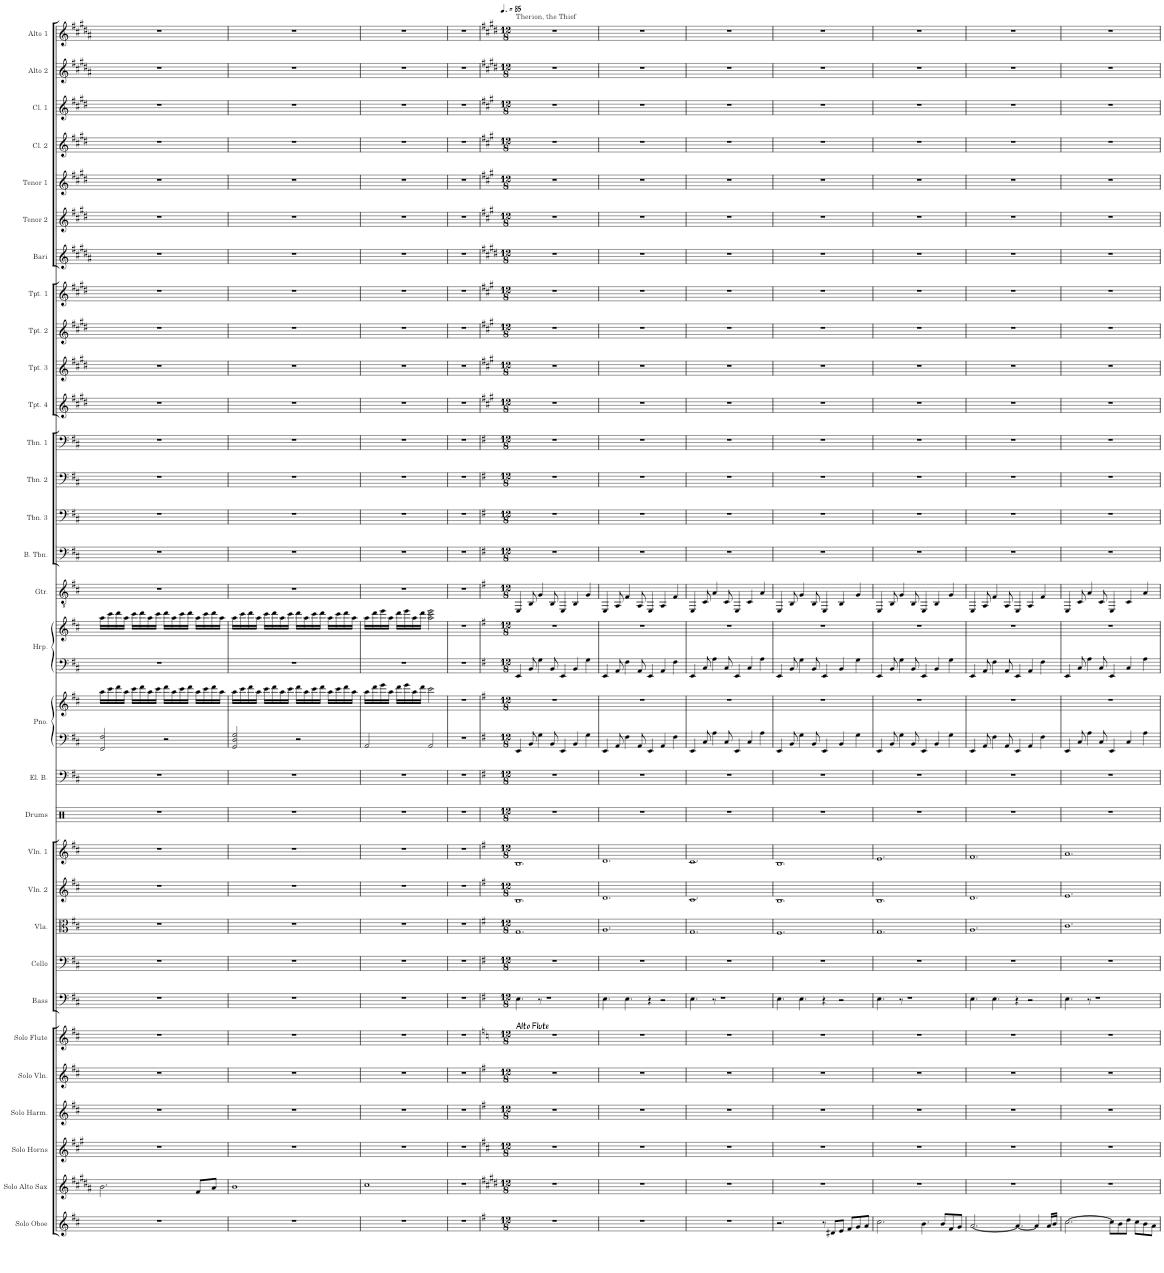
**kern	**kern	**kern	**kern	**kern	**kern	**kern	**kern	**kern	**kern	**kern	**kern	**kern	**kern	**kern	**kern	**kern	**kern	**kern	**kern	**kern	**kern	**kern	**kern	**kern	**kern	**kern	**kern	**kern	**kern	**kern	**kern	**kern
*part31	*part30	*part29	*part28	*part27	*part26	*part25	*part24	*part23	*part22	*part21	*part20	*part19	*part18	*part18	*part17	*part17	*part16	*part15	*part14	*part13	*part12	*part11	*part10	*part9	*part8	*part7	*part6	*part5	*part4	*part3	*part2	*part1
*staff33	*staff32	*staff31	*staff30	*staff29	*staff28	*staff27	*staff26	*staff25	*staff24	*staff23	*staff22	*staff21	*staff20	*staff19	*staff18	*staff17	*staff16	*staff15	*staff14	*staff13	*staff12	*staff11	*staff10	*staff9	*staff8	*staff7	*staff6	*staff5	*staff4	*staff3	*staff2	*staff1
*I"Solo Oboe (Therion)	*I"Solo Alto Saxophone (Alfyn)	*I"Solo F Horns (3) (Olberic)	*I"Solo Harmonica (Tressa)	*I"Solo Violin (Cyrus, Primrose)	*I"Solo Flute (Ophilia), Alto Flute (Therion)	*I"Bass	*I"Cello	*I"Viola	*I"Violin 2	*I"Violin 1	*I"Drums	*I"Electric Bass	*I"Piano (H'aanit)	*	*I"Harp (acc, Primrose)	*	*I"Guitar	*I"Bass Trombone	*I"Trombone 3	*I"Trombone 2	*I"Trombone 1	*I"Trumpet 4	*I"Trumpet 3	*I"Trumpet 2	*I"Trumpet 1	*I"Bari Sax	*I"Tenor Sax 2	*I"Tenor Sax 1	*I"Clarinet 2	*I"Clarinet 1	*I"Alto Sax 2	*I"Alto Sax 1
*I'Solo Oboe	*I'Solo Alto Sax	*I'Solo Horns	*I'Solo Harm.	*I'Solo Vln.	*I'Solo Flute	*I'Bass	*I'Cello	*I'Vla.	*I'Vln. 2	*I'Vln. 1	*I'Drums	*I'El. B.	*I'Pno.	*	*I'Hrp.	*	*I'Gtr.	*I'B. Tbn.	*I'Tbn. 3	*I'Tbn. 2	*I'Tbn. 1	*I'Tpt. 4	*I'Tpt. 3	*I'Tpt. 2	*I'Tpt. 1	*I'Bari	*I'Tenor 2	*I'Tenor 1	*I'Cl. 2	*I'Cl. 1	*I'Alto 2	*I'Alto 1
!!LO:PB:g=z
*clefG2	*clefG2	*clefG2	*clefG2	*clefG2	*clefG2	*clefF4	*clefF4	*clefC3	*clefG2	*clefG2	*clefX	*clefF4	*clefF4	*clefG2	*clefF4	*clefG2	*clefGv2	*clefF4	*clefF4	*clefF4	*clefF4	*clefG2	*clefG2	*clefG2	*clefG2	*clefG2	*clefG2	*clefG2	*clefG2	*clefG2	*clefG2	*clefG2
*	*Trd5c9	*Trd4c7	*	*	*	*Trd7c12	*	*	*	*	*	*Trd7c12	*	*	*	*	*	*	*	*	*	*Trd1c2	*Trd1c2	*Trd1c2	*Trd1c2	*Trd12c21	*Trd8c14	*Trd8c14	*Trd1c2	*Trd1c2	*Trd5c9	*Trd5c9
*k[f#c#]	*k[f#c#g#d#a#]	*k[f#c#g#]	*k[f#c#]	*k[f#c#]	*k[f#c#]	*k[f#c#]	*k[f#c#]	*k[f#c#]	*k[f#c#]	*k[f#c#]	*k[]	*k[f#c#]	*k[f#c#]	*k[f#c#]	*k[f#c#]	*k[f#c#]	*k[f#c#]	*k[f#c#]	*k[f#c#]	*k[f#c#]	*k[f#c#]	*k[f#c#g#d#]	*k[f#c#g#d#]	*k[f#c#g#d#]	*k[f#c#g#d#]	*k[f#c#g#d#a#]	*k[f#c#g#d#]	*k[f#c#g#d#]	*k[f#c#g#d#]	*k[f#c#g#d#]	*k[f#c#g#d#a#]	*k[f#c#g#d#a#]
*M4/4	*M4/4	*M4/4	*M4/4	*M4/4	*M4/4	*M4/4	*M4/4	*M4/4	*M4/4	*M4/4	*M4/4	*M4/4	*M4/4	*M4/4	*M4/4	*M4/4	*M4/4	*M4/4	*M4/4	*M4/4	*M4/4	*M4/4	*M4/4	*M4/4	*M4/4	*M4/4	*M4/4	*M4/4	*M4/4	*M4/4	*M4/4	*M4/4
=281	=281	=281	=281	=281	=281	=281	=281	=281	=281	=281	=281	=281	=281	=281	=281	=281	=281	=281	=281	=281	=281	=281	=281	=281	=281	=281	=281	=281	=281	=281	=281	=281
1r	2.b\	1r	1r	1r	1r	1r	1r	1r	1r	1r	1r	1r	2FF#/ 2F#/	16aa\LL	1r	16aa\LL	1r	1r	1r	1r	1r	1r	1r	1r	1r	1r	1r	1r	1r	1r	1r	1r
.	.	.	.	.	.	.	.	.	.	.	.	.	.	16ccc#\	.	16ccc#\	.	.	.	.	.	.	.	.	.	.	.	.	.	.	.	.
.	.	.	.	.	.	.	.	.	.	.	.	.	.	16ddd\	.	16ddd\	.	.	.	.	.	.	.	.	.	.	.	.	.	.	.	.
.	.	.	.	.	.	.	.	.	.	.	.	.	.	16aa\JJ	.	16aa\JJ	.	.	.	.	.	.	.	.	.	.	.	.	.	.	.	.
.	.	.	.	.	.	.	.	.	.	.	.	.	.	16ccc#\LL	.	16ccc#\LL	.	.	.	.	.	.	.	.	.	.	.	.	.	.	.	.
.	.	.	.	.	.	.	.	.	.	.	.	.	.	16ddd\	.	16ddd\	.	.	.	.	.	.	.	.	.	.	.	.	.	.	.	.
.	.	.	.	.	.	.	.	.	.	.	.	.	.	16aa\	.	16aa\	.	.	.	.	.	.	.	.	.	.	.	.	.	.	.	.
.	.	.	.	.	.	.	.	.	.	.	.	.	.	16ccc#\JJ	.	16ccc#\JJ	.	.	.	.	.	.	.	.	.	.	.	.	.	.	.	.
.	.	.	.	.	.	.	.	.	.	.	.	.	2r	16ddd\LL	.	16ddd\LL	.	.	.	.	.	.	.	.	.	.	.	.	.	.	.	.
.	.	.	.	.	.	.	.	.	.	.	.	.	.	16aa\	.	16aa\	.	.	.	.	.	.	.	.	.	.	.	.	.	.	.	.
.	.	.	.	.	.	.	.	.	.	.	.	.	.	16ccc#\	.	16ccc#\	.	.	.	.	.	.	.	.	.	.	.	.	.	.	.	.
.	.	.	.	.	.	.	.	.	.	.	.	.	.	16ddd\JJ	.	16ddd\JJ	.	.	.	.	.	.	.	.	.	.	.	.	.	.	.	.
.	8f#/L	.	.	.	.	.	.	.	.	.	.	.	.	16aa\LL	.	16aa\LL	.	.	.	.	.	.	.	.	.	.	.	.	.	.	.	.
.	.	.	.	.	.	.	.	.	.	.	.	.	.	16ccc#\	.	16ccc#\	.	.	.	.	.	.	.	.	.	.	.	.	.	.	.	.
.	8a#/J	.	.	.	.	.	.	.	.	.	.	.	.	16ddd\	.	16ddd\	.	.	.	.	.	.	.	.	.	.	.	.	.	.	.	.
.	.	.	.	.	.	.	.	.	.	.	.	.	.	16aa\JJ	.	16aa\JJ	.	.	.	.	.	.	.	.	.	.	.	.	.	.	.	.
=282	=282	=282	=282	=282	=282	=282	=282	=282	=282	=282	=282	=282	=282	=282	=282	=282	=282	=282	=282	=282	=282	=282	=282	=282	=282	=282	=282	=282	=282	=282	=282	=282
1r	1b	1r	1r	1r	1r	1r	1r	1r	1r	1r	1r	1r	2GG/ 2D/ 2G/	16aa\LL	1r	16aa\LL	1r	1r	1r	1r	1r	1r	1r	1r	1r	1r	1r	1r	1r	1r	1r	1r
.	.	.	.	.	.	.	.	.	.	.	.	.	.	16ccc#\	.	16ccc#\	.	.	.	.	.	.	.	.	.	.	.	.	.	.	.	.
.	.	.	.	.	.	.	.	.	.	.	.	.	.	16ddd\	.	16ddd\	.	.	.	.	.	.	.	.	.	.	.	.	.	.	.	.
.	.	.	.	.	.	.	.	.	.	.	.	.	.	16aa\JJ	.	16aa\JJ	.	.	.	.	.	.	.	.	.	.	.	.	.	.	.	.
.	.	.	.	.	.	.	.	.	.	.	.	.	.	16ccc#\LL	.	16ccc#\LL	.	.	.	.	.	.	.	.	.	.	.	.	.	.	.	.
.	.	.	.	.	.	.	.	.	.	.	.	.	.	16ddd\	.	16ddd\	.	.	.	.	.	.	.	.	.	.	.	.	.	.	.	.
.	.	.	.	.	.	.	.	.	.	.	.	.	.	16aa\	.	16aa\	.	.	.	.	.	.	.	.	.	.	.	.	.	.	.	.
.	.	.	.	.	.	.	.	.	.	.	.	.	.	16ccc#\JJ	.	16ccc#\JJ	.	.	.	.	.	.	.	.	.	.	.	.	.	.	.	.
.	.	.	.	.	.	.	.	.	.	.	.	.	2r	16ddd\LL	.	16ddd\LL	.	.	.	.	.	.	.	.	.	.	.	.	.	.	.	.
.	.	.	.	.	.	.	.	.	.	.	.	.	.	16aa\	.	16aa\	.	.	.	.	.	.	.	.	.	.	.	.	.	.	.	.
.	.	.	.	.	.	.	.	.	.	.	.	.	.	16ccc#\	.	16ccc#\	.	.	.	.	.	.	.	.	.	.	.	.	.	.	.	.
.	.	.	.	.	.	.	.	.	.	.	.	.	.	16ddd\JJ	.	16ddd\JJ	.	.	.	.	.	.	.	.	.	.	.	.	.	.	.	.
.	.	.	.	.	.	.	.	.	.	.	.	.	.	16aa\LL	.	16aa\LL	.	.	.	.	.	.	.	.	.	.	.	.	.	.	.	.
.	.	.	.	.	.	.	.	.	.	.	.	.	.	16ccc#\	.	16ccc#\	.	.	.	.	.	.	.	.	.	.	.	.	.	.	.	.
.	.	.	.	.	.	.	.	.	.	.	.	.	.	16ddd\	.	16ddd\	.	.	.	.	.	.	.	.	.	.	.	.	.	.	.	.
.	.	.	.	.	.	.	.	.	.	.	.	.	.	16aa\JJ	.	16aa\JJ	.	.	.	.	.	.	.	.	.	.	.	.	.	.	.	.
=283	=283	=283	=283	=283	=283	=283	=283	=283	=283	=283	=283	=283	=283	=283	=283	=283	=283	=283	=283	=283	=283	=283	=283	=283	=283	=283	=283	=283	=283	=283	=283	=283
1r	1cc#	1r	1r	1r	1r	1r	1r	1r	1r	1r	1r	1r	2AA/	16aa\LL	1r	16aa\LL	1r	1r	1r	1r	1r	1r	1r	1r	1r	1r	1r	1r	1r	1r	1r	1r
.	.	.	.	.	.	.	.	.	.	.	.	.	.	16ddd\	.	16ddd\	.	.	.	.	.	.	.	.	.	.	.	.	.	.	.	.
.	.	.	.	.	.	.	.	.	.	.	.	.	.	16eee\	.	16eee\	.	.	.	.	.	.	.	.	.	.	.	.	.	.	.	.
.	.	.	.	.	.	.	.	.	.	.	.	.	.	16aa\JJ	.	16aa\JJ	.	.	.	.	.	.	.	.	.	.	.	.	.	.	.	.
.	.	.	.	.	.	.	.	.	.	.	.	.	.	16ddd\LL	.	16ddd\LL	.	.	.	.	.	.	.	.	.	.	.	.	.	.	.	.
.	.	.	.	.	.	.	.	.	.	.	.	.	.	16eee\	.	16eee\	.	.	.	.	.	.	.	.	.	.	.	.	.	.	.	.
.	.	.	.	.	.	.	.	.	.	.	.	.	.	16aa\	.	16aa\	.	.	.	.	.	.	.	.	.	.	.	.	.	.	.	.
.	.	.	.	.	.	.	.	.	.	.	.	.	.	16ddd\JJ	.	16ddd\JJ	.	.	.	.	.	.	.	.	.	.	.	.	.	.	.	.
.	.	.	.	.	.	.	.	.	.	.	.	.	2AA/	2ccc#\	.	2aa\ 2ccc#\ 2eee\	.	.	.	.	.	.	.	.	.	.	.	.	.	.	.	.
=284	=284	=284	=284	=284	=284	=284	=284	=284	=284	=284	=284	=284	=284	=284	=284	=284	=284	=284	=284	=284	=284	=284	=284	=284	=284	=284	=284	=284	=284	=284	=284	=284
1r	1r	1r	1r	1r	1r	1r	1r	1r	1r	1r	1r	1r	1r	1r	1r	1r	1r	1r	1r	1r	1r	1r	1r	1r	1r	1r	1r	1r	1r	1r	1r	1r
=285	=285	=285	=285	=285	=285	=285	=285	=285	=285	=285	=285	=285	=285	=285	=285	=285	=285	=285	=285	=285	=285	=285	=285	=285	=285	=285	=285	=285	=285	=285	=285	=285
*k[f#]	*k[f#c#g#d#]	*k[f#c#]	*k[f#]	*k[f#]	*k[]	*k[f#]	*k[f#]	*k[f#]	*k[f#]	*k[f#]	*	*k[f#]	*k[f#]	*k[f#]	*k[f#]	*k[f#]	*k[f#]	*k[f#]	*k[f#]	*k[f#]	*k[f#]	*k[f#c#g#]	*k[f#c#g#]	*k[f#c#g#]	*k[f#c#g#]	*k[f#c#g#d#]	*k[f#c#g#]	*k[f#c#g#]	*k[f#c#g#]	*k[f#c#g#]	*k[f#c#g#d#]	*k[f#c#g#d#]
*M12/8	*M12/8	*M12/8	*M12/8	*M12/8	*M12/8	*M12/8	*M12/8	*M12/8	*M12/8	*M12/8	*M12/8	*M12/8	*M12/8	*M12/8	*M12/8	*M12/8	*M12/8	*M12/8	*M12/8	*M12/8	*M12/8	*M12/8	*M12/8	*M12/8	*M12/8	*M12/8	*M12/8	*M12/8	*M12/8	*M12/8	*M12/8	*M12/8
*	*	*	*	*	*	*	*	*	*	*	*	*	*	*	*	*	*	*	*	*	*	*	*	*	*	*	*	*	*	*	*	*MM127
!	!	!	!	!	!	!	!	!	!	!	!	!	!	!	!	!	!	!	!	!	!	!	!	!	!	!	!	!	!	!	!	!LO:TX:a:t=Therion, the Thief
!	!	!	!	!	!LO:TX:a:B:t=Alto Flute	!	!	!	!	!	!	!	!	!	!	!	!	!	!	!	!	!	!	!	!	!	!	!	!	!	!	!
1.r	1.r	1.r	1.r	1.r	1.r	4.E\	1.r	1.G	1.B	1.B	1.r	1.r	4EE/	1.r	4EE/	1.r	4EE/	1.r	1.r	1.r	1.r	1.r	1.r	1.r	1.r	1.r	1.r	1.r	1.r	1.r	1.r	1.r
.	.	.	.	.	.	.	.	.	.	.	.	.	8BB/	.	8BB/	.	8BB/	.	.	.	.	.	.	.	.	.	.	.	.	.	.	.
.	.	.	.	.	.	8r	.	.	.	.	.	.	4G\	.	4G\	.	4G/	.	.	.	.	.	.	.	.	.	.	.	.	.	.	.
.	.	.	.	.	.	1r	.	.	.	.	.	.	.	.	.	.	.	.	.	.	.	.	.	.	.	.	.	.	.	.	.	.
.	.	.	.	.	.	.	.	.	.	.	.	.	8BB/	.	8BB/	.	8BB/	.	.	.	.	.	.	.	.	.	.	.	.	.	.	.
.	.	.	.	.	.	.	.	.	.	.	.	.	4EE/	.	4EE/	.	4EE/	.	.	.	.	.	.	.	.	.	.	.	.	.	.	.
.	.	.	.	.	.	.	.	.	.	.	.	.	4BB/	.	4BB/	.	4BB/	.	.	.	.	.	.	.	.	.	.	.	.	.	.	.
.	.	.	.	.	.	.	.	.	.	.	.	.	4G\	.	4G\	.	4G/	.	.	.	.	.	.	.	.	.	.	.	.	.	.	.
=286	=286	=286	=286	=286	=286	=286	=286	=286	=286	=286	=286	=286	=286	=286	=286	=286	=286	=286	=286	=286	=286	=286	=286	=286	=286	=286	=286	=286	=286	=286	=286	=286
1.r	1.r	1.r	1.r	1.r	1.r	4.E\	1.r	1.A	1.d	1.d	1.r	1.r	4EE/	1.r	4EE/	1.r	4EE/	1.r	1.r	1.r	1.r	1.r	1.r	1.r	1.r	1.r	1.r	1.r	1.r	1.r	1.r	1.r
.	.	.	.	.	.	.	.	.	.	.	.	.	8AA/	.	8AA/	.	8AA/	.	.	.	.	.	.	.	.	.	.	.	.	.	.	.
.	.	.	.	.	.	4.E\	.	.	.	.	.	.	4F#\	.	4F#\	.	4F#/	.	.	.	.	.	.	.	.	.	.	.	.	.	.	.
.	.	.	.	.	.	.	.	.	.	.	.	.	8AA/	.	8AA/	.	8AA/	.	.	.	.	.	.	.	.	.	.	.	.	.	.	.
.	.	.	.	.	.	4r	.	.	.	.	.	.	4EE/	.	4EE/	.	4EE/	.	.	.	.	.	.	.	.	.	.	.	.	.	.	.
.	.	.	.	.	.	2r	.	.	.	.	.	.	4AA/	.	4AA/	.	4AA/	.	.	.	.	.	.	.	.	.	.	.	.	.	.	.
.	.	.	.	.	.	.	.	.	.	.	.	.	4F#\	.	4F#\	.	4F#/	.	.	.	.	.	.	.	.	.	.	.	.	.	.	.
=287	=287	=287	=287	=287	=287	=287	=287	=287	=287	=287	=287	=287	=287	=287	=287	=287	=287	=287	=287	=287	=287	=287	=287	=287	=287	=287	=287	=287	=287	=287	=287	=287
1.r	1.r	1.r	1.r	1.r	1.r	4.E\	1.r	1.G	1.c	1.c	1.r	1.r	4EE/	1.r	4EE/	1.r	4EE/	1.r	1.r	1.r	1.r	1.r	1.r	1.r	1.r	1.r	1.r	1.r	1.r	1.r	1.r	1.r
.	.	.	.	.	.	.	.	.	.	.	.	.	8C/	.	8C/	.	8C/	.	.	.	.	.	.	.	.	.	.	.	.	.	.	.
.	.	.	.	.	.	8r	.	.	.	.	.	.	4A\	.	4A\	.	4A/	.	.	.	.	.	.	.	.	.	.	.	.	.	.	.
.	.	.	.	.	.	1r	.	.	.	.	.	.	.	.	.	.	.	.	.	.	.	.	.	.	.	.	.	.	.	.	.	.
.	.	.	.	.	.	.	.	.	.	.	.	.	8C/	.	8C/	.	8C/	.	.	.	.	.	.	.	.	.	.	.	.	.	.	.
.	.	.	.	.	.	.	.	.	.	.	.	.	4EE/	.	4EE/	.	4EE/	.	.	.	.	.	.	.	.	.	.	.	.	.	.	.
.	.	.	.	.	.	.	.	.	.	.	.	.	4C/	.	4C/	.	4C/	.	.	.	.	.	.	.	.	.	.	.	.	.	.	.
.	.	.	.	.	.	.	.	.	.	.	.	.	4A\	.	4A\	.	4A/	.	.	.	.	.	.	.	.	.	.	.	.	.	.	.
=288	=288	=288	=288	=288	=288	=288	=288	=288	=288	=288	=288	=288	=288	=288	=288	=288	=288	=288	=288	=288	=288	=288	=288	=288	=288	=288	=288	=288	=288	=288	=288	=288
2.r	1.r	1.r	1.r	1.r	1.r	4.E\	1.r	1.F#	1.B	1.B	1.r	1.r	4EE/	1.r	4EE/	1.r	4EE/	1.r	1.r	1.r	1.r	1.r	1.r	1.r	1.r	1.r	1.r	1.r	1.r	1.r	1.r	1.r
.	.	.	.	.	.	.	.	.	.	.	.	.	8BB/	.	8BB/	.	8BB/	.	.	.	.	.	.	.	.	.	.	.	.	.	.	.
.	.	.	.	.	.	4.E\	.	.	.	.	.	.	4G\	.	4G\	.	4G/	.	.	.	.	.	.	.	.	.	.	.	.	.	.	.
.	.	.	.	.	.	.	.	.	.	.	.	.	8BB/	.	8BB/	.	8BB/	.	.	.	.	.	.	.	.	.	.	.	.	.	.	.
8r	.	.	.	.	.	4r	.	.	.	.	.	.	4EE/	.	4EE/	.	4EE/	.	.	.	.	.	.	.	.	.	.	.	.	.	.	.
8d#X/L	.	.	.	.	.	.	.	.	.	.	.	.	.	.	.	.	.	.	.	.	.	.	.	.	.	.	.	.	.	.	.	.
8e/J	.	.	.	.	.	2r	.	.	.	.	.	.	4BB/	.	4BB/	.	4BB/	.	.	.	.	.	.	.	.	.	.	.	.	.	.	.
8f#/L	.	.	.	.	.	.	.	.	.	.	.	.	.	.	.	.	.	.	.	.	.	.	.	.	.	.	.	.	.	.	.	.
8g/	.	.	.	.	.	.	.	.	.	.	.	.	4G\	.	4G\	.	4G/	.	.	.	.	.	.	.	.	.	.	.	.	.	.	.
8a/J	.	.	.	.	.	.	.	.	.	.	.	.	.	.	.	.	.	.	.	.	.	.	.	.	.	.	.	.	.	.	.	.
=289	=289	=289	=289	=289	=289	=289	=289	=289	=289	=289	=289	=289	=289	=289	=289	=289	=289	=289	=289	=289	=289	=289	=289	=289	=289	=289	=289	=289	=289	=289	=289	=289
2.cc\	1.r	1.r	1.r	1.r	1.r	4.E\	1.r	1.G	1.B	1.e	1.r	1.r	4EE/	1.r	4EE/	1.r	4EE/	1.r	1.r	1.r	1.r	1.r	1.r	1.r	1.r	1.r	1.r	1.r	1.r	1.r	1.r	1.r
.	.	.	.	.	.	.	.	.	.	.	.	.	8BB/	.	8BB/	.	8BB/	.	.	.	.	.	.	.	.	.	.	.	.	.	.	.
.	.	.	.	.	.	8r	.	.	.	.	.	.	4G\	.	4G\	.	4G/	.	.	.	.	.	.	.	.	.	.	.	.	.	.	.
.	.	.	.	.	.	1r	.	.	.	.	.	.	.	.	.	.	.	.	.	.	.	.	.	.	.	.	.	.	.	.	.	.
.	.	.	.	.	.	.	.	.	.	.	.	.	8BB/	.	8BB/	.	8BB/	.	.	.	.	.	.	.	.	.	.	.	.	.	.	.
4.b\	.	.	.	.	.	.	.	.	.	.	.	.	4EE/	.	4EE/	.	4EE/	.	.	.	.	.	.	.	.	.	.	.	.	.	.	.
.	.	.	.	.	.	.	.	.	.	.	.	.	4BB/	.	4BB/	.	4BB/	.	.	.	.	.	.	.	.	.	.	.	.	.	.	.
8b/L	.	.	.	.	.	.	.	.	.	.	.	.	.	.	.	.	.	.	.	.	.	.	.	.	.	.	.	.	.	.	.	.
8f#/	.	.	.	.	.	.	.	.	.	.	.	.	4G\	.	4G\	.	4G/	.	.	.	.	.	.	.	.	.	.	.	.	.	.	.
8g/J	.	.	.	.	.	.	.	.	.	.	.	.	.	.	.	.	.	.	.	.	.	.	.	.	.	.	.	.	.	.	.	.
=290	=290	=290	=290	=290	=290	=290	=290	=290	=290	=290	=290	=290	=290	=290	=290	=290	=290	=290	=290	=290	=290	=290	=290	=290	=290	=290	=290	=290	=290	=290	=290	=290
[2.a/	1.r	1.r	1.r	1.r	1.r	4.E\	1.r	1.A	1.d	1.f#	1.r	1.r	4EE/	1.r	4EE/	1.r	4EE/	1.r	1.r	1.r	1.r	1.r	1.r	1.r	1.r	1.r	1.r	1.r	1.r	1.r	1.r	1.r
.	.	.	.	.	.	.	.	.	.	.	.	.	8AA/	.	8AA/	.	8AA/	.	.	.	.	.	.	.	.	.	.	.	.	.	.	.
.	.	.	.	.	.	4.E\	.	.	.	.	.	.	4F#\	.	4F#\	.	4F#/	.	.	.	.	.	.	.	.	.	.	.	.	.	.	.
.	.	.	.	.	.	.	.	.	.	.	.	.	8AA/	.	8AA/	.	8AA/	.	.	.	.	.	.	.	.	.	.	.	.	.	.	.
4.a/_	.	.	.	.	.	4r	.	.	.	.	.	.	4EE/	.	4EE/	.	4EE/	.	.	.	.	.	.	.	.	.	.	.	.	.	.	.
.	.	.	.	.	.	2r	.	.	.	.	.	.	4AA/	.	4AA/	.	4AA/	.	.	.	.	.	.	.	.	.	.	.	.	.	.	.
4a/]	.	.	.	.	.	.	.	.	.	.	.	.	.	.	.	.	.	.	.	.	.	.	.	.	.	.	.	.	.	.	.	.
.	.	.	.	.	.	.	.	.	.	.	.	.	4F#\	.	4F#\	.	4F#/	.	.	.	.	.	.	.	.	.	.	.	.	.	.	.
16a/LL	.	.	.	.	.	.	.	.	.	.	.	.	.	.	.	.	.	.	.	.	.	.	.	.	.	.	.	.	.	.	.	.
16b/JJ	.	.	.	.	.	.	.	.	.	.	.	.	.	.	.	.	.	.	.	.	.	.	.	.	.	.	.	.	.	.	.	.
=291	=291	=291	=291	=291	=291	=291	=291	=291	=291	=291	=291	=291	=291	=291	=291	=291	=291	=291	=291	=291	=291	=291	=291	=291	=291	=291	=291	=291	=291	=291	=291	=291
[2.cc\	1.r	1.r	1.r	1.r	1.r	4.E\	1.r	1.c	1.e	1.a	1.r	1.r	4EE/	1.r	4EE/	1.r	4EE/	1.r	1.r	1.r	1.r	1.r	1.r	1.r	1.r	1.r	1.r	1.r	1.r	1.r	1.r	1.r
.	.	.	.	.	.	.	.	.	.	.	.	.	8C/	.	8C/	.	8C/	.	.	.	.	.	.	.	.	.	.	.	.	.	.	.
.	.	.	.	.	.	8r	.	.	.	.	.	.	4A\	.	4A\	.	4A/	.	.	.	.	.	.	.	.	.	.	.	.	.	.	.
.	.	.	.	.	.	1r	.	.	.	.	.	.	.	.	.	.	.	.	.	.	.	.	.	.	.	.	.	.	.	.	.	.
.	.	.	.	.	.	.	.	.	.	.	.	.	8C/	.	8C/	.	8C/	.	.	.	.	.	.	.	.	.	.	.	.	.	.	.
8cc\L]	.	.	.	.	.	.	.	.	.	.	.	.	4EE/	.	4EE/	.	4EE/	.	.	.	.	.	.	.	.	.	.	.	.	.	.	.
8b\	.	.	.	.	.	.	.	.	.	.	.	.	.	.	.	.	.	.	.	.	.	.	.	.	.	.	.	.	.	.	.	.
8dd\J	.	.	.	.	.	.	.	.	.	.	.	.	4C/	.	4C/	.	4C/	.	.	.	.	.	.	.	.	.	.	.	.	.	.	.
8cc\L	.	.	.	.	.	.	.	.	.	.	.	.	.	.	.	.	.	.	.	.	.	.	.	.	.	.	.	.	.	.	.	.
8b\	.	.	.	.	.	.	.	.	.	.	.	.	4A\	.	4A\	.	4A/	.	.	.	.	.	.	.	.	.	.	.	.	.	.	.
8a\J	.	.	.	.	.	.	.	.	.	.	.	.	.	.	.	.	.	.	.	.	.	.	.	.	.	.	.	.	.	.	.	.
=	=	=	=	=	=	=	=	=	=	=	=	=	=	=	=	=	=	=	=	=	=	=	=	=	=	=	=	=	=	=	=	=
*-	*-	*-	*-	*-	*-	*-	*-	*-	*-	*-	*-	*-	*-	*-	*-	*-	*-	*-	*-	*-	*-	*-	*-	*-	*-	*-	*-	*-	*-	*-	*-	*-
